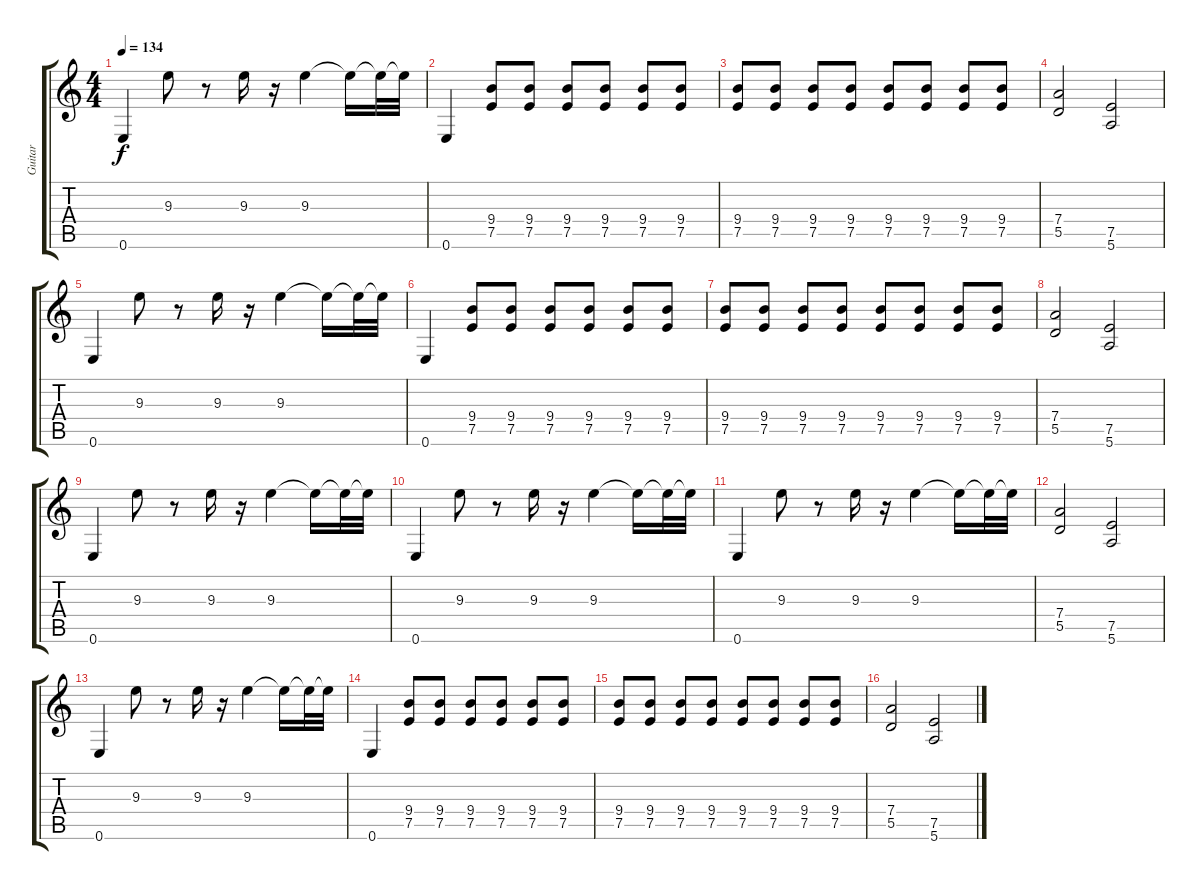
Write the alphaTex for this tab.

\track ("Guitar" "Guitar") {instrument distortionguitar}
\staff {score tabs}
\tuning (E4 B3 G3 D3 A2 E2) {hide}
\ts (4 4)
\tempo 134
\clef g2
\ks c
0.6.4{dy f} 9.3.8 r.8 9.3.16 r.16 9.3.4 9.3{t}.16 9.3{t}.32 9.3{t}.32 |
0.6.4 (9.4 7.5).8 (9.4 7.5).8 (9.4 7.5).8 (9.4 7.5).8 (9.4 7.5).8 (9.4 7.5).8 |
(9.4 7.5).8 (9.4 7.5).8 (9.4 7.5).8 (9.4 7.5).8 (9.4 7.5).8 (9.4 7.5).8 (9.4 7.5).8 (9.4 7.5).8 |
(7.4 5.5).2 (7.5 5.6).2 |
0.6.4 9.3.8 r.8 9.3.16 r.16 9.3.4 9.3{t}.16 9.3{t}.32 9.3{t}.32 |
0.6.4 (9.4 7.5).8 (9.4 7.5).8 (9.4 7.5).8 (9.4 7.5).8 (9.4 7.5).8 (9.4 7.5).8 |
(9.4 7.5).8 (9.4 7.5).8 (9.4 7.5).8 (9.4 7.5).8 (9.4 7.5).8 (9.4 7.5).8 (9.4 7.5).8 (9.4 7.5).8 |
(7.4 5.5).2 (7.5 5.6).2 |
0.6.4 9.3.8 r.8 9.3.16 r.16 9.3.4 9.3{t}.16 9.3{t}.32 9.3{t}.32 |
0.6.4 9.3.8 r.8 9.3.16 r.16 9.3.4 9.3{t}.16 9.3{t}.32 9.3{t}.32 |
0.6.4 9.3.8 r.8 9.3.16 r.16 9.3.4 9.3{t}.16 9.3{t}.32 9.3{t}.32 |
(7.4 5.5).2 (7.5 5.6).2 |
0.6.4 9.3.8 r.8 9.3.16 r.16 9.3.4 9.3{t}.16 9.3{t}.32 9.3{t}.32 |
0.6.4 (9.4 7.5).8 (9.4 7.5).8 (9.4 7.5).8 (9.4 7.5).8 (9.4 7.5).8 (9.4 7.5).8 |
(9.4 7.5).8 (9.4 7.5).8 (9.4 7.5).8 (9.4 7.5).8 (9.4 7.5).8 (9.4 7.5).8 (9.4 7.5).8 (9.4 7.5).8 |
(7.4 5.5).2 (7.5 5.6).2
